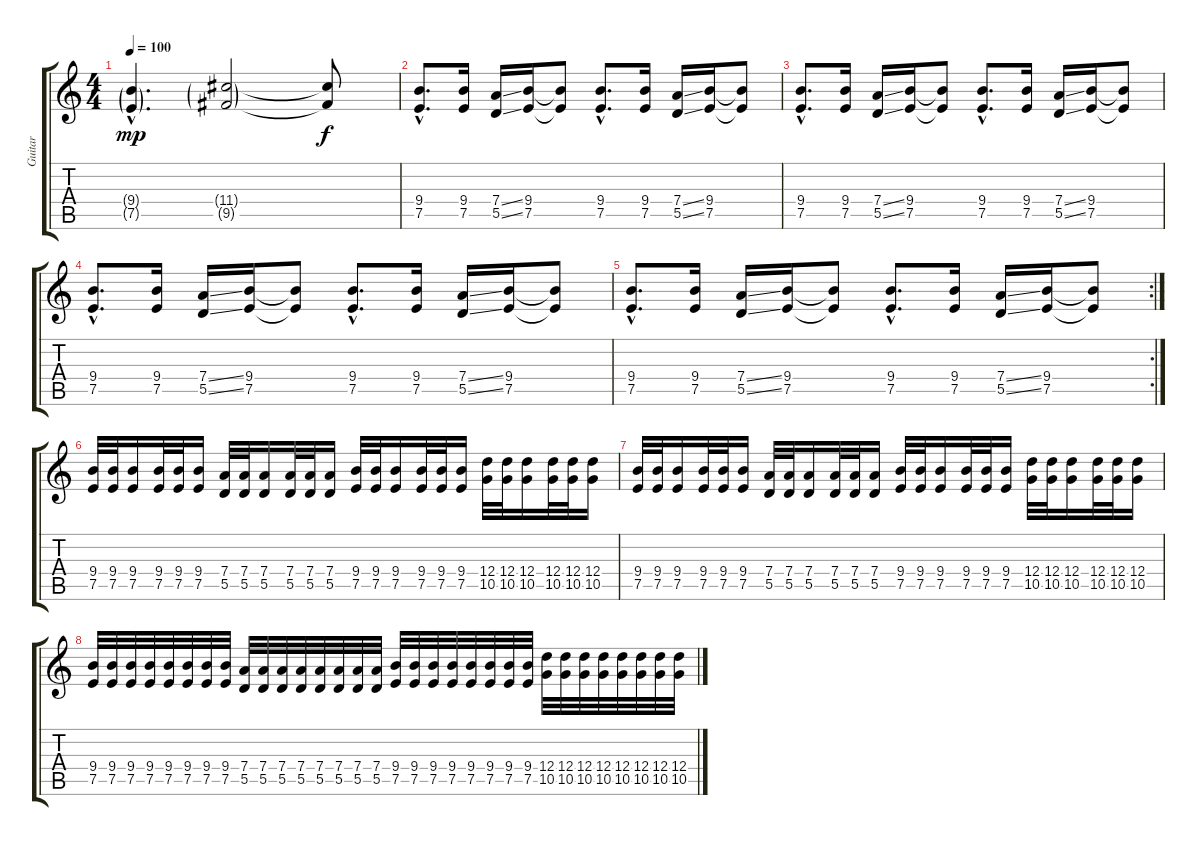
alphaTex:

\track ("Guitar" "Guitar") {instrument overdrivenguitar}
\staff {score tabs}
\tuning (E4 B3 G3 D3 A2 D2) {hide}
\ts (4 4)
\tempo 100
\clef g2
\ks c
(9.4{g hac} 7.5{g hac}).4{d dy mp} (11.4{g} 9.5{g}).2 (11.4{t} 9.5{t}).8{dy f} |
(9.4{hac} 7.5{hac}).8{d} (9.4 7.5).16 (7.4{ss} 5.5{ss}).16 (9.4 7.5).16 (9.4{t} 7.5{t}).8 (9.4{hac} 7.5{hac}).8{d} (9.4 7.5).16 (7.4{ss} 5.5{ss}).16 (9.4 7.5).16 (9.4{t} 7.5{t}).8 |
(9.4{hac} 7.5{hac}).8{d} (9.4 7.5).16 (7.4{ss} 5.5{ss}).16 (9.4 7.5).16 (9.4{t} 7.5{t}).8 (9.4{hac} 7.5{hac}).8{d} (9.4 7.5).16 (7.4{ss} 5.5{ss}).16 (9.4 7.5).16 (9.4{t} 7.5{t}).8 |
(9.4{hac} 7.5{hac}).8{d} (9.4 7.5).16 (7.4{ss} 5.5{ss}).16 (9.4 7.5).16 (9.4{t} 7.5{t}).8 (9.4{hac} 7.5{hac}).8{d} (9.4 7.5).16 (7.4{ss} 5.5{ss}).16 (9.4 7.5).16 (9.4{t} 7.5{t}).8 |
\rc 2
(9.4{hac} 7.5{hac}).8{d} (9.4 7.5).16 (7.4{ss} 5.5{ss}).16 (9.4 7.5).16 (9.4{t} 7.5{t}).8 (9.4{hac} 7.5{hac}).8{d} (9.4 7.5).16 (7.4{ss} 5.5{ss}).16 (9.4 7.5).16 (9.4{t} 7.5{t}).8 |
(9.4 7.5).32 (9.4 7.5).32 (9.4 7.5).16 (9.4 7.5).32 (9.4 7.5).32 (9.4 7.5).16 (7.4 5.5).32 (7.4 5.5).32 (7.4 5.5).16 (7.4 5.5).32 (7.4 5.5).32 (7.4 5.5).16 (9.4 7.5).32 (9.4 7.5).32 (9.4 7.5).16 (9.4 7.5).32 (9.4 7.5).32 (9.4 7.5).16 (12.4 10.5).32 (12.4 10.5).32 (12.4 10.5).16 (12.4 10.5).32 (12.4 10.5).32 (12.4 10.5).16 |
(9.4 7.5).32 (9.4 7.5).32 (9.4 7.5).16 (9.4 7.5).32 (9.4 7.5).32 (9.4 7.5).16 (7.4 5.5).32 (7.4 5.5).32 (7.4 5.5).16 (7.4 5.5).32 (7.4 5.5).32 (7.4 5.5).16 (9.4 7.5).32 (9.4 7.5).32 (9.4 7.5).16 (9.4 7.5).32 (9.4 7.5).32 (9.4 7.5).16 (12.4 10.5).32 (12.4 10.5).32 (12.4 10.5).16 (12.4 10.5).32 (12.4 10.5).32 (12.4 10.5).16 |
(9.4 7.5).32 (9.4 7.5).32 (9.4 7.5).32 (9.4 7.5).32 (9.4 7.5).32 (9.4 7.5).32 (9.4 7.5).32 (9.4 7.5).32 (7.4 5.5).32 (7.4 5.5).32 (7.4 5.5).32 (7.4 5.5).32 (7.4 5.5).32 (7.4 5.5).32 (7.4 5.5).32 (7.4 5.5).32 (9.4 7.5).32 (9.4 7.5).32 (9.4 7.5).32 (9.4 7.5).32 (9.4 7.5).32 (9.4 7.5).32 (9.4 7.5).32 (9.4 7.5).32 (12.4 10.5).32 (12.4 10.5).32 (12.4 10.5).32 (12.4 10.5).32 (12.4 10.5).32 (12.4 10.5).32 (12.4 10.5).32 (12.4 10.5).32
